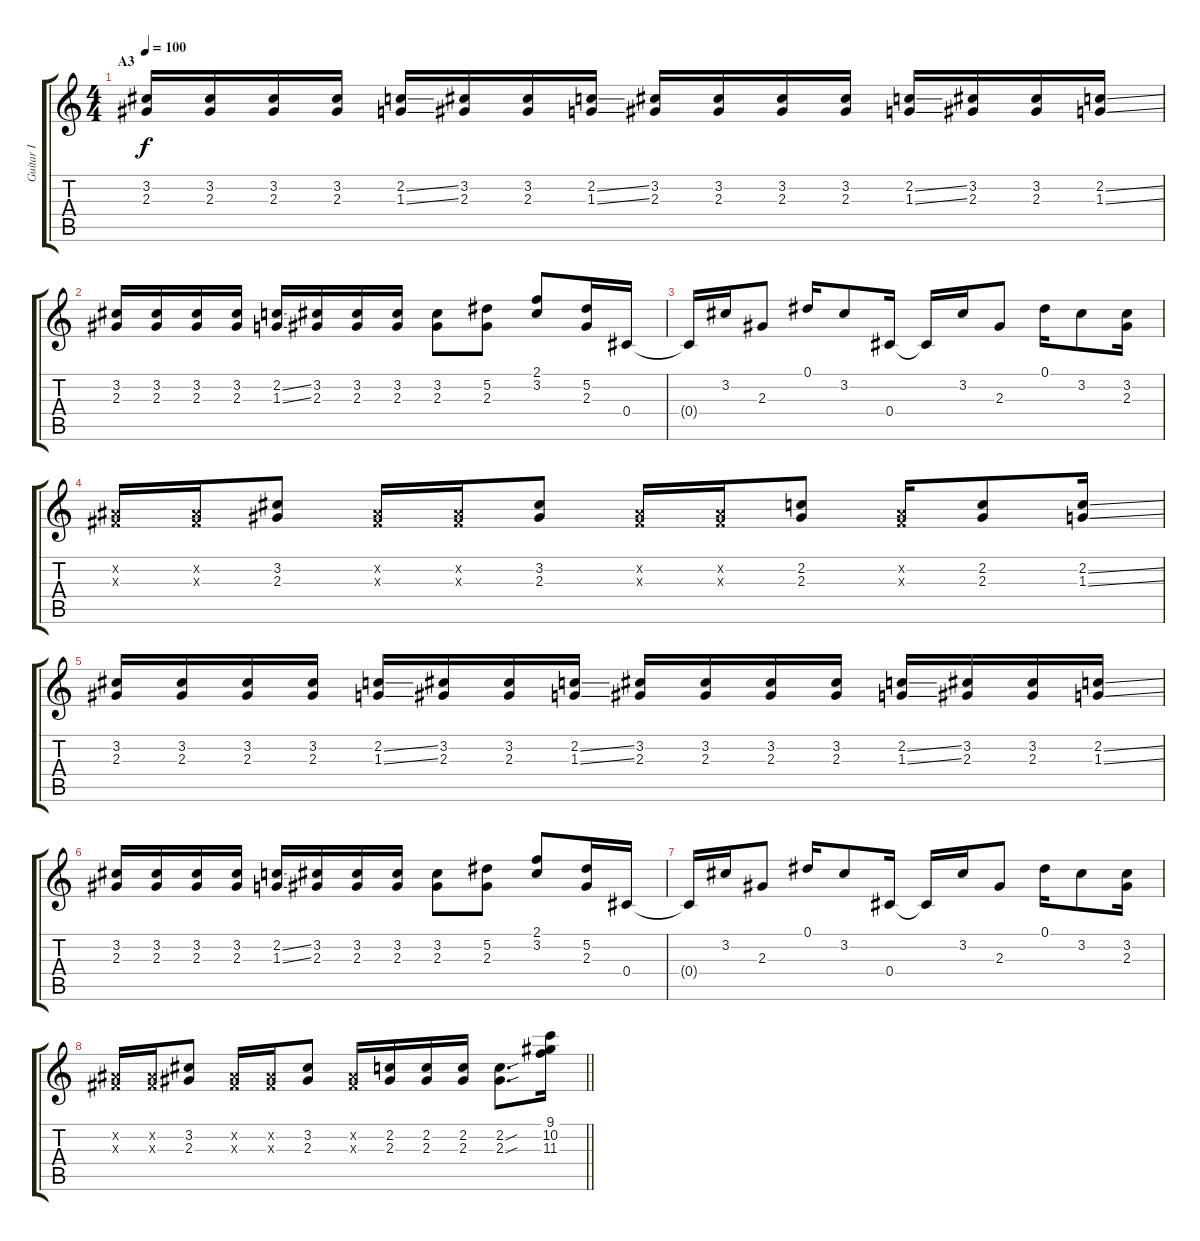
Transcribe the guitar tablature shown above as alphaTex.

\track ("Guitar I" "Guitar I") {instrument distortionguitar}
\staff {score tabs}
\tuning (Eb4 Bb3 Gb3 Db3 Ab2 Eb2) {hide}
\ts (4 4)
\section ("" "A3")
\tempo 100
\clef g2
\ks c
(3.2 2.3).16{dy f} (3.2 2.3).16 (3.2 2.3).16 (3.2 2.3).16 (2.2{ss} 1.3{ss}).16 (3.2 2.3).16 (3.2 2.3).16 (2.2{ss} 1.3{ss}).16 (3.2 2.3).16 (3.2 2.3).16 (3.2 2.3).16 (3.2 2.3).16 (2.2{ss} 1.3{ss}).16 (3.2 2.3).16 (3.2 2.3).16 (2.2{ss} 1.3{ss}).16 |
(3.2 2.3).16 (3.2 2.3).16 (3.2 2.3).16 (3.2 2.3).16 (2.2{ss} 1.3{ss}).16 (3.2 2.3).16 (3.2 2.3).16 (3.2 2.3).16 (3.2 2.3).8 (5.2 2.3).8 (2.1 3.2).8 (5.2 2.3).16 0.4.16 |
0.4{t}.16 3.2.16 2.3.8 0.1.16 3.2.8 0.4.16 0.4{t}.16 3.2.16 2.3.8 0.1.16 3.2.8 (3.2 2.3).16 |
(0.2{x} 0.3{x}).16 (0.2{x} 0.3{x}).16 (3.2 2.3).8 (0.2{x} 0.3{x}).16 (0.2{x} 0.3{x}).16 (3.2 2.3).8 (0.2{x} 0.3{x}).16 (0.2{x} 0.3{x}).16 (2.2 2.3).8 (0.2{x} 0.3{x}).16 (2.2 2.3).8 (2.2{ss} 1.3{ss}).16 |
(3.2 2.3).16 (3.2 2.3).16 (3.2 2.3).16 (3.2 2.3).16 (2.2{ss} 1.3{ss}).16 (3.2 2.3).16 (3.2 2.3).16 (2.2{ss} 1.3{ss}).16 (3.2 2.3).16 (3.2 2.3).16 (3.2 2.3).16 (3.2 2.3).16 (2.2{ss} 1.3{ss}).16 (3.2 2.3).16 (3.2 2.3).16 (2.2{ss} 1.3{ss}).16 |
(3.2 2.3).16 (3.2 2.3).16 (3.2 2.3).16 (3.2 2.3).16 (2.2{ss} 1.3{ss}).16 (3.2 2.3).16 (3.2 2.3).16 (3.2 2.3).16 (3.2 2.3).8 (5.2 2.3).8 (2.1 3.2).8 (5.2 2.3).16 0.4.16 |
0.4{t}.16 3.2.16 2.3.8 0.1.16 3.2.8 0.4.16 0.4{t}.16 3.2.16 2.3.8 0.1.16 3.2.8 (3.2 2.3).16 |
\barLineRight lightlight
(0.2{x} 0.3{x}).16 (0.2{x} 0.3{x}).16 (3.2 2.3).8 (0.2{x} 0.3{x}).16 (0.2{x} 0.3{x}).16 (3.2 2.3).8 (0.2{x} 0.3{x}).16 (2.2 2.3).16 (2.2 2.3).16 (2.2 2.3).16 (2.2{sou} 2.3{sou}).8{d} (9.1{ss} 10.2{ss} 11.3{ss}).16
